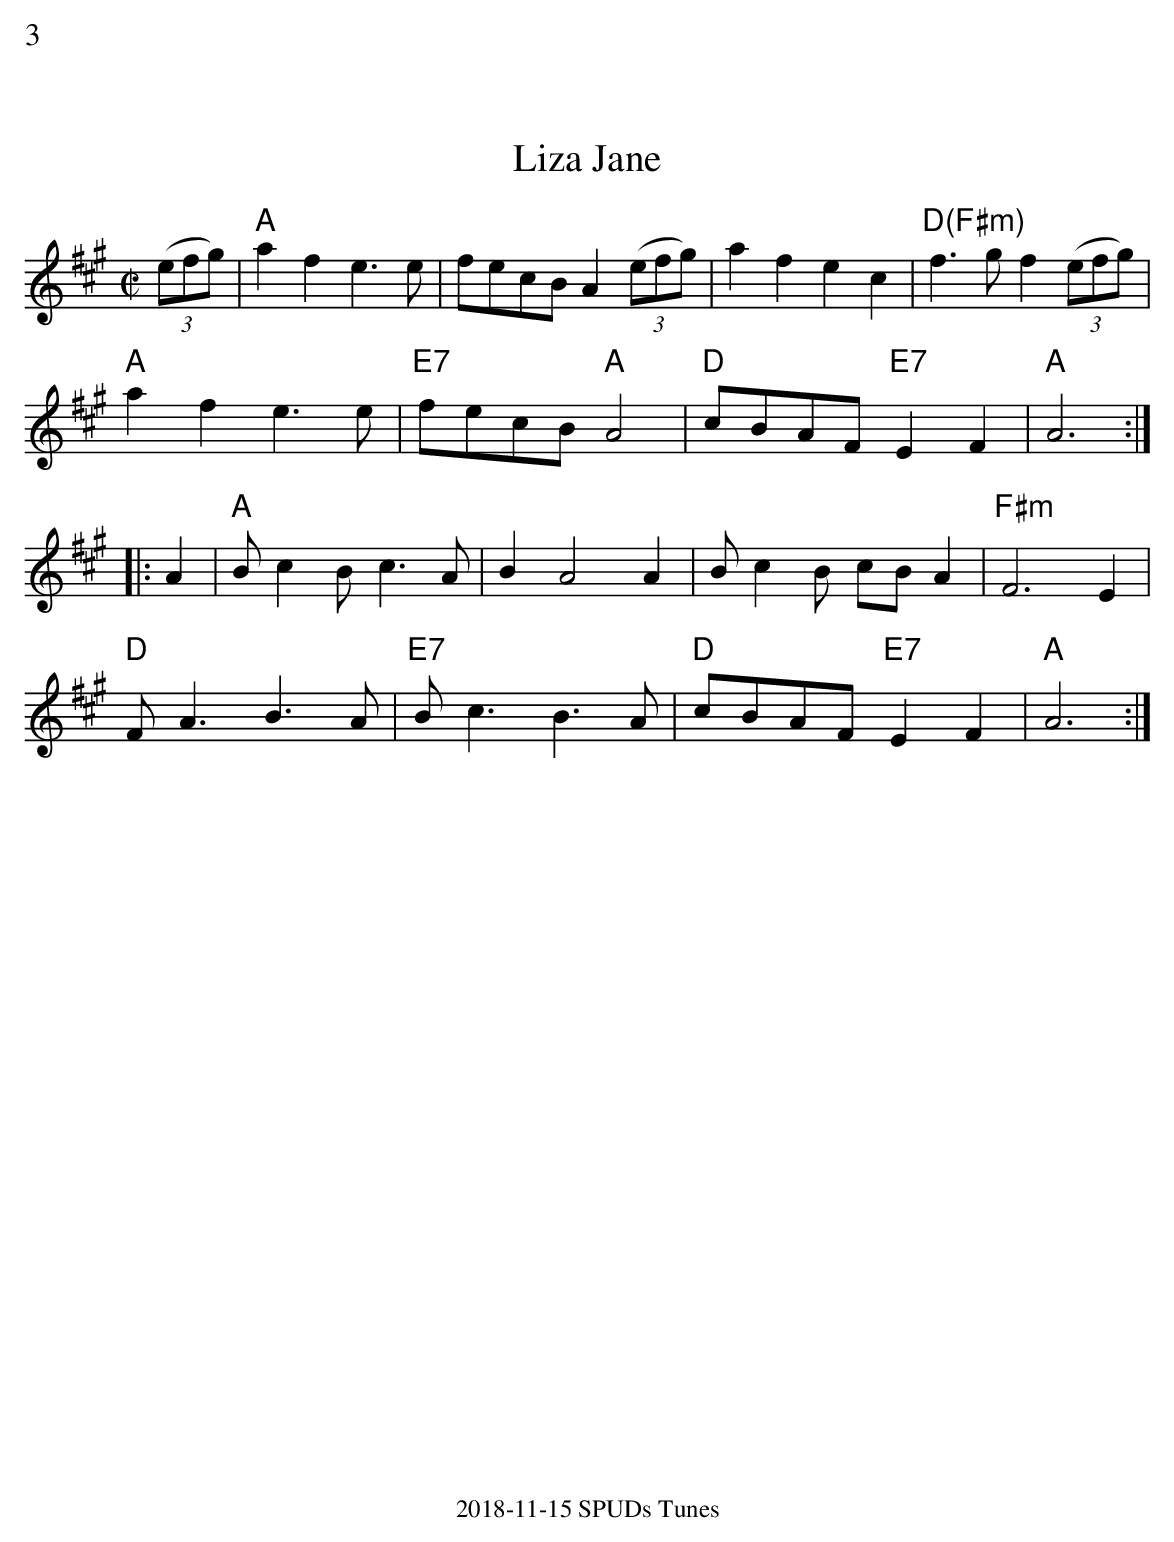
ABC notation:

X:1
%%text 3
T:Liza Jane
M:C|
L:1/8
K:A
((3efg)| "A"a2f2 e3e| fecB A2((3efg)| a2f2 e2c2| "D(F#m)"f3 gf2((3efg)|
"A"a2f2 e3e|"E7" fecB"A" A4| "D"cBAF "E7"E2F2| "A"A6 :|
|:A2| "A"B c2Bc3A| B2A4A2| Bc2B cBA2| "F#m"F6 E2|
"D"FA3 B3A|"E7" Bc3 B3A| "D"cBAF "E7"E2F2| "A"A6 :|
